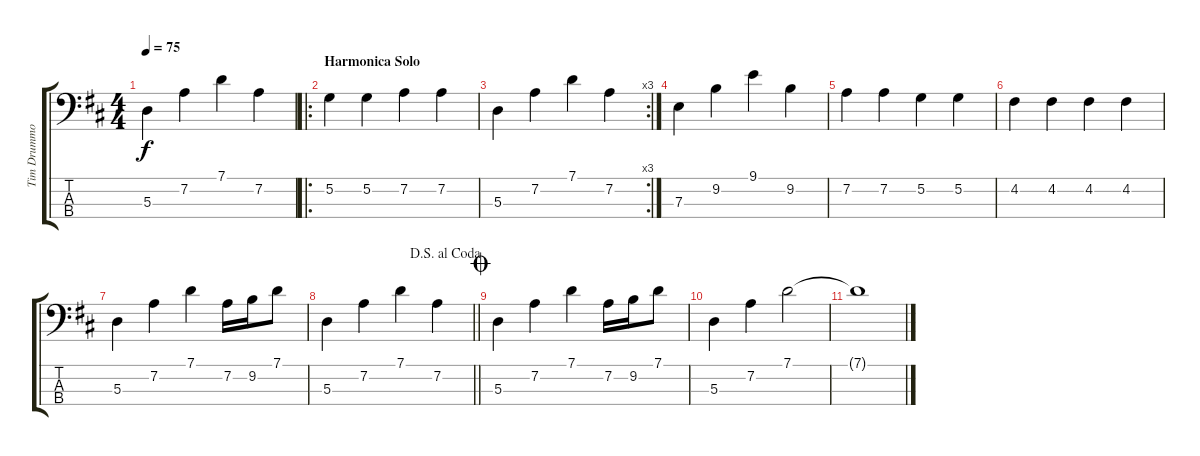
\track ("Tim Drummond - Bass" "Tim Drummo") {instrument electricbassfinger}
\staff {score tabs}
\tuning (G2 D2 A1 E1) {hide}
\ts (4 4)
\tempo 75
\clef f4
\ks d
5.3.4{dy f} 7.2.4 7.1.4 7.2.4 |
\ro
\section ("" "Harmonica Solo")
5.2.4 5.2.4 7.2.4 7.2.4 |
\rc 3
5.3.4 7.2.4 7.1.4 7.2.4 |
7.3.4 9.2.4 9.1.4 9.2.4 |
7.2.4 7.2.4 5.2.4 5.2.4 |
4.2.4 4.2.4 4.2.4 4.2.4 |
5.3.4 7.2.4 7.1.4 7.2.16 9.2.16 7.1.8 |
\jump dalsegnoalcoda
\barLineRight lightlight
5.3.4 7.2.4 7.1.4 7.2.4 |
\jump coda
5.3.4 7.2.4 7.1.4 7.2.16 9.2.16 7.1.8 |
5.3.4 7.2.4 7.1.2 |
7.1{t}.1
